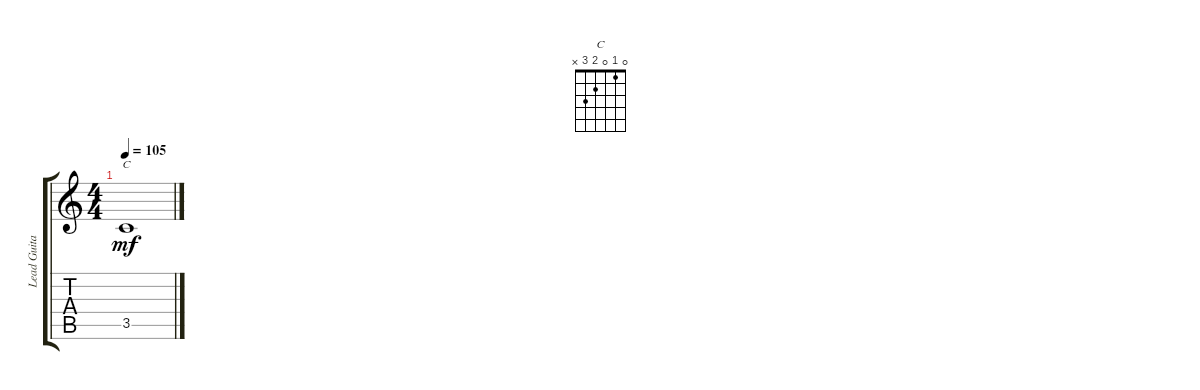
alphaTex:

\track ("Lead Guitar" "Lead Guita") {instrument overdrivenguitar}
\staff {score tabs}
\tuning (E4 B3 G3 D3 A2 E2) {hide}
\chord ("C" 0 1 0 2 3 x)
\ts (4 4)
\tempo 105
\clef g2
\ks c
3.5.1{ch "C" dy mf}
